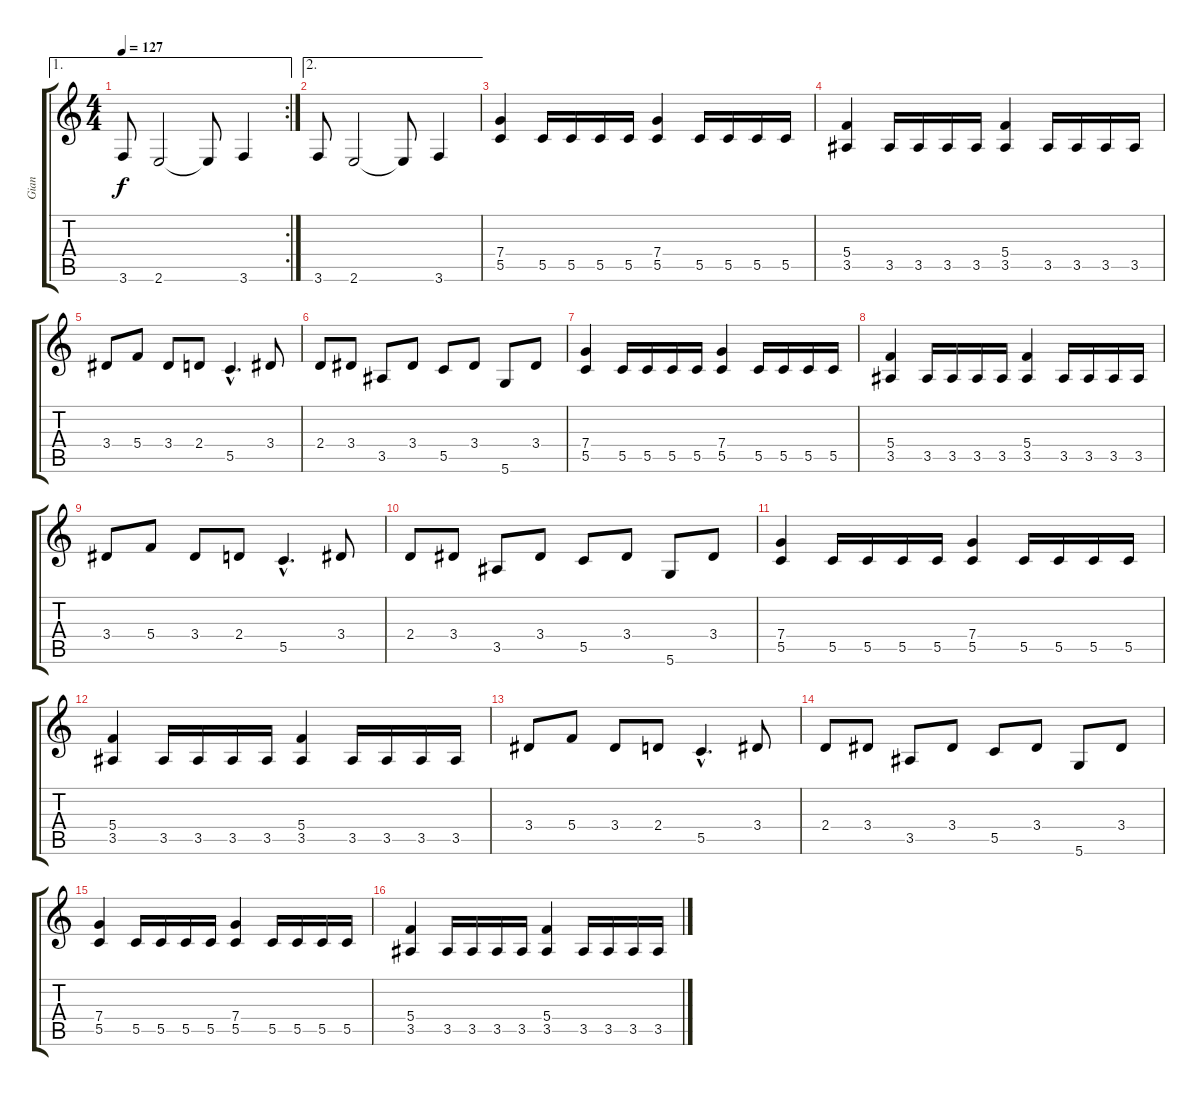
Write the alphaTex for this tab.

\track ("Gian" "Gian") {instrument distortionguitar}
\staff {score tabs}
\tuning (D4 A3 F3 C3 G2 D2) {hide}
\ae 1
\rc 2
\ts (4 4)
\tempo 127
\clef g2
\ks c
3.6.8{dy f} 2.6.2 2.6{t}.8 3.6.4 |
\ae 2
3.6.8 2.6.2 2.6{t}.8 3.6.4 |
(7.4 5.5).4 5.5.16 5.5.16 5.5.16 5.5.16 (7.4 5.5).4 5.5.16 5.5.16 5.5.16 5.5.16 |
(5.4 3.5).4 3.5.16 3.5.16 3.5.16 3.5.16 (5.4 3.5).4 3.5.16 3.5.16 3.5.16 3.5.16 |
3.4.8 5.4.8 3.4.8 2.4.8 5.5{hac}.4{d} 3.4.8 |
2.4.8 3.4.8 3.5.8 3.4.8 5.5.8 3.4.8 5.6.8 3.4.8 |
(7.4 5.5).4 5.5.16 5.5.16 5.5.16 5.5.16 (7.4 5.5).4 5.5.16 5.5.16 5.5.16 5.5.16 |
(5.4 3.5).4 3.5.16 3.5.16 3.5.16 3.5.16 (5.4 3.5).4 3.5.16 3.5.16 3.5.16 3.5.16 |
3.4.8 5.4.8 3.4.8 2.4.8 5.5{hac}.4{d} 3.4.8 |
2.4.8 3.4.8 3.5.8 3.4.8 5.5.8 3.4.8 5.6.8 3.4.8 |
(7.4 5.5).4 5.5.16 5.5.16 5.5.16 5.5.16 (7.4 5.5).4 5.5.16 5.5.16 5.5.16 5.5.16 |
(5.4 3.5).4 3.5.16 3.5.16 3.5.16 3.5.16 (5.4 3.5).4 3.5.16 3.5.16 3.5.16 3.5.16 |
3.4.8 5.4.8 3.4.8 2.4.8 5.5{hac}.4{d} 3.4.8 |
2.4.8 3.4.8 3.5.8 3.4.8 5.5.8 3.4.8 5.6.8 3.4.8 |
(7.4 5.5).4 5.5.16 5.5.16 5.5.16 5.5.16 (7.4 5.5).4 5.5.16 5.5.16 5.5.16 5.5.16 |
(5.4 3.5).4 3.5.16 3.5.16 3.5.16 3.5.16 (5.4 3.5).4 3.5.16 3.5.16 3.5.16 3.5.16
